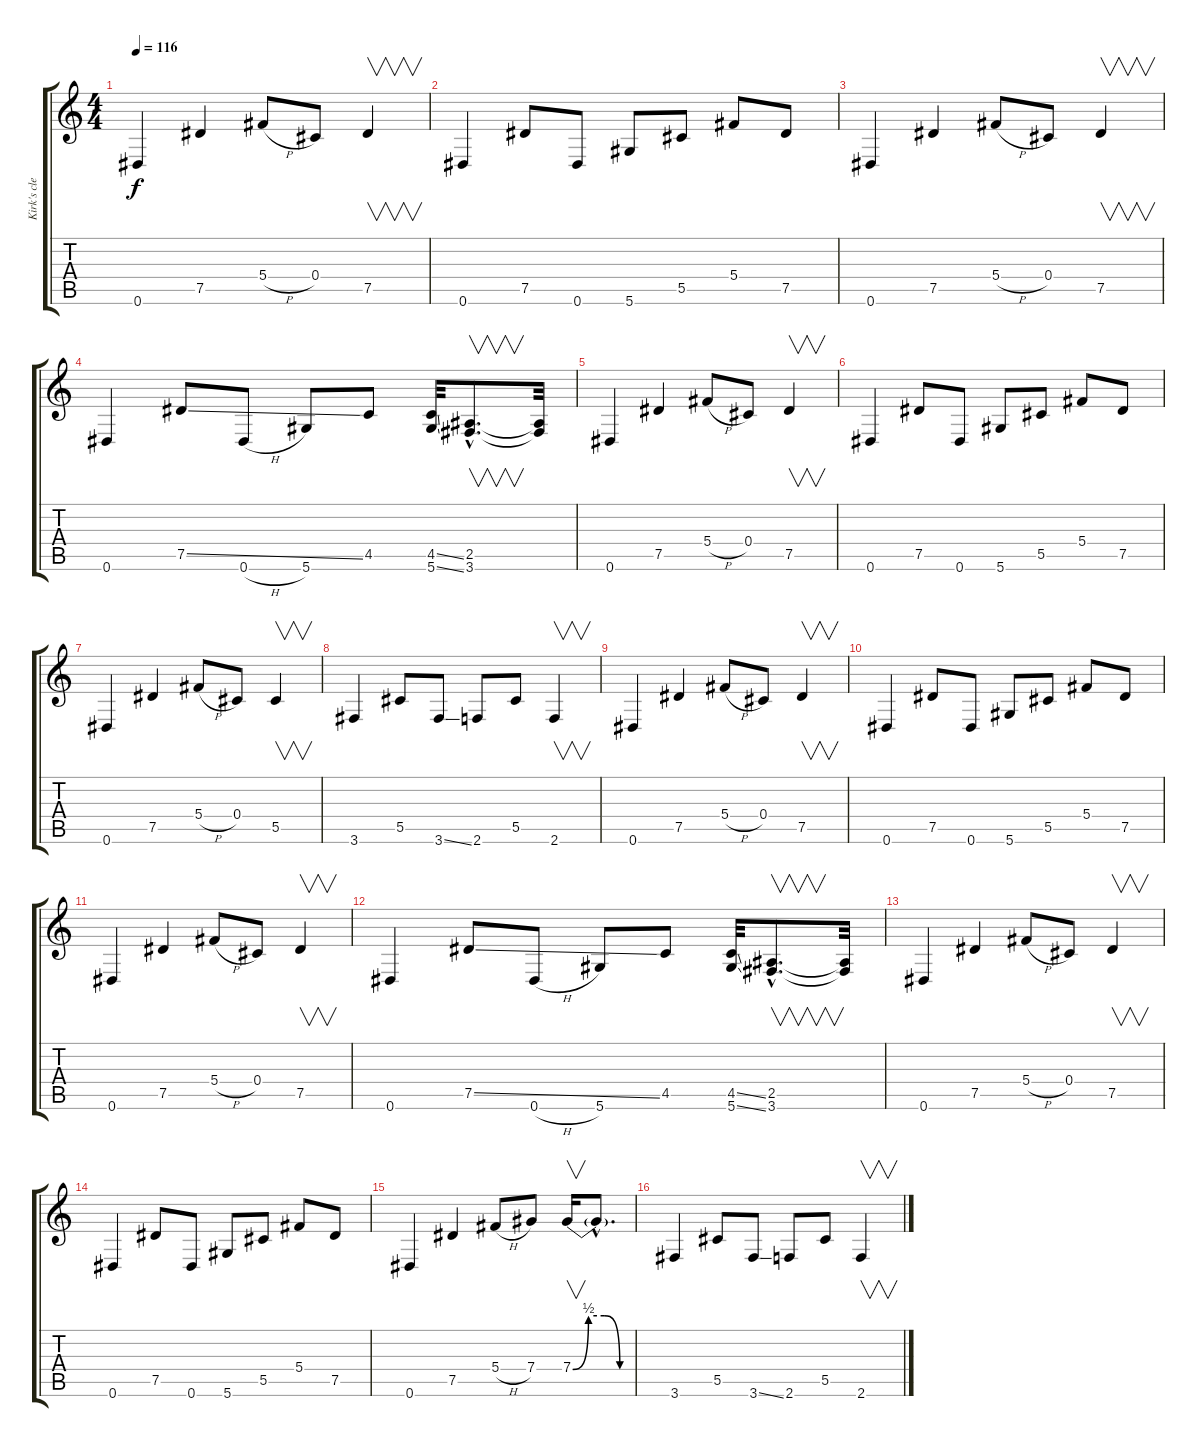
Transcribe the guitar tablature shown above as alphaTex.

\track ("Kirk's clean" "Kirk's cle") {instrument electricguitarclean}
\staff {score tabs}
\tuning (Eb4 Bb3 Gb3 Db3 Ab2 Eb2) {hide}
\ts (4 4)
\tempo 116
\clef g2
\ks c
0.6.4{dy f} 7.5.4 5.4{h}.8 0.4.8 7.5.4{v} |
0.6.4 7.5.8 0.6.8 5.6.8 5.5.8 5.4.8 7.5.8 |
0.6.4 7.5.4 5.4{h}.8 0.4.8 7.5.4{v} |
0.6.4 7.5{ss}.8 0.6{h}.8 5.6.8 4.5.8 (4.5{ss} 5.6{ss}).32 (2.5{hac} 3.6{hac}).8{v d} (2.5{t} 3.6{t}).32 |
0.6.4 7.5.4 5.4{h}.8 0.4.8 7.5.4{v} |
0.6.4 7.5.8 0.6.8 5.6.8 5.5.8 5.4.8 7.5.8 |
0.6.4 7.5.4 5.4{h}.8 0.4.8 5.5.4{v} |
3.6.4 5.5.8 3.6{ss}.8 2.6.8 5.5.8 2.6.4{v} |
0.6.4 7.5.4 5.4{h}.8 0.4.8 7.5.4{v} |
0.6.4 7.5.8 0.6.8 5.6.8 5.5.8 5.4.8 7.5.8 |
0.6.4 7.5.4 5.4{h}.8 0.4.8 7.5.4{v} |
0.6.4 7.5{ss}.8 0.6{h}.8 5.6.8 4.5.8 (4.5{ss} 5.6{ss}).32 (2.5{hac} 3.6{hac}).8{v d} (2.5{t} 3.6{t}).32 |
0.6.4 7.5.4 5.4{h}.8 0.4.8 7.5.4{v} |
0.6.4 7.5.8 0.6.8 5.6.8 5.5.8 5.4.8 7.5.8 |
0.6.4 7.5.4 5.4{h}.8 7.4.8 7.4{be (custom 0 0 15 2 30 2 45 0 60 0)}.16{v} 7.4{hac t}.8{d} |
3.6.4 5.5.8 3.6{ss}.8 2.6.8 5.5.8 2.6.4{v}
